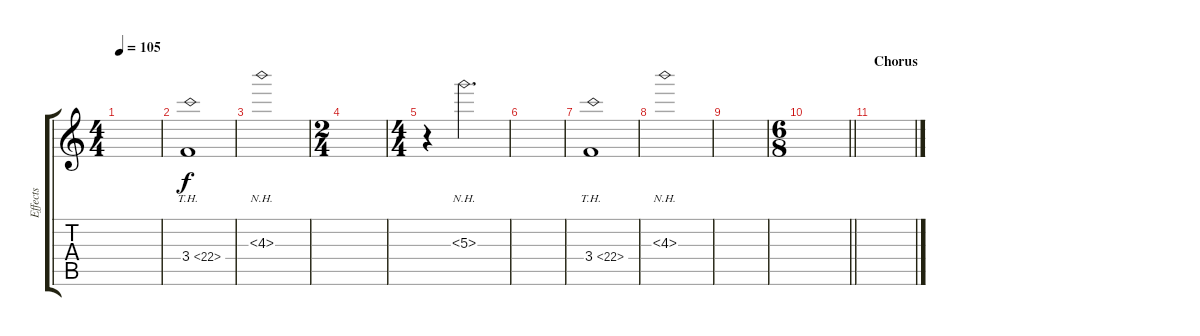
\track ("Effects" "Effects") {instrument electricguitarclean}
\staff {score tabs}
\tuning (E4 B3 G3 D3 A2 E2) {hide}
\ts (4 4)
\tempo 105
\clef g2
\ks c
|
3.4{th 19}.1 |
4.3{nh}.1 |
\ts (2 4)
|
\ts (4 4)
r.4 5.3{nh}.2{d} |
|
3.4{th 19}.1 |
4.3{nh}.1 |
|
\ts (6 8)
\barLineRight lightlight
|
\section ("" "Chorus")
